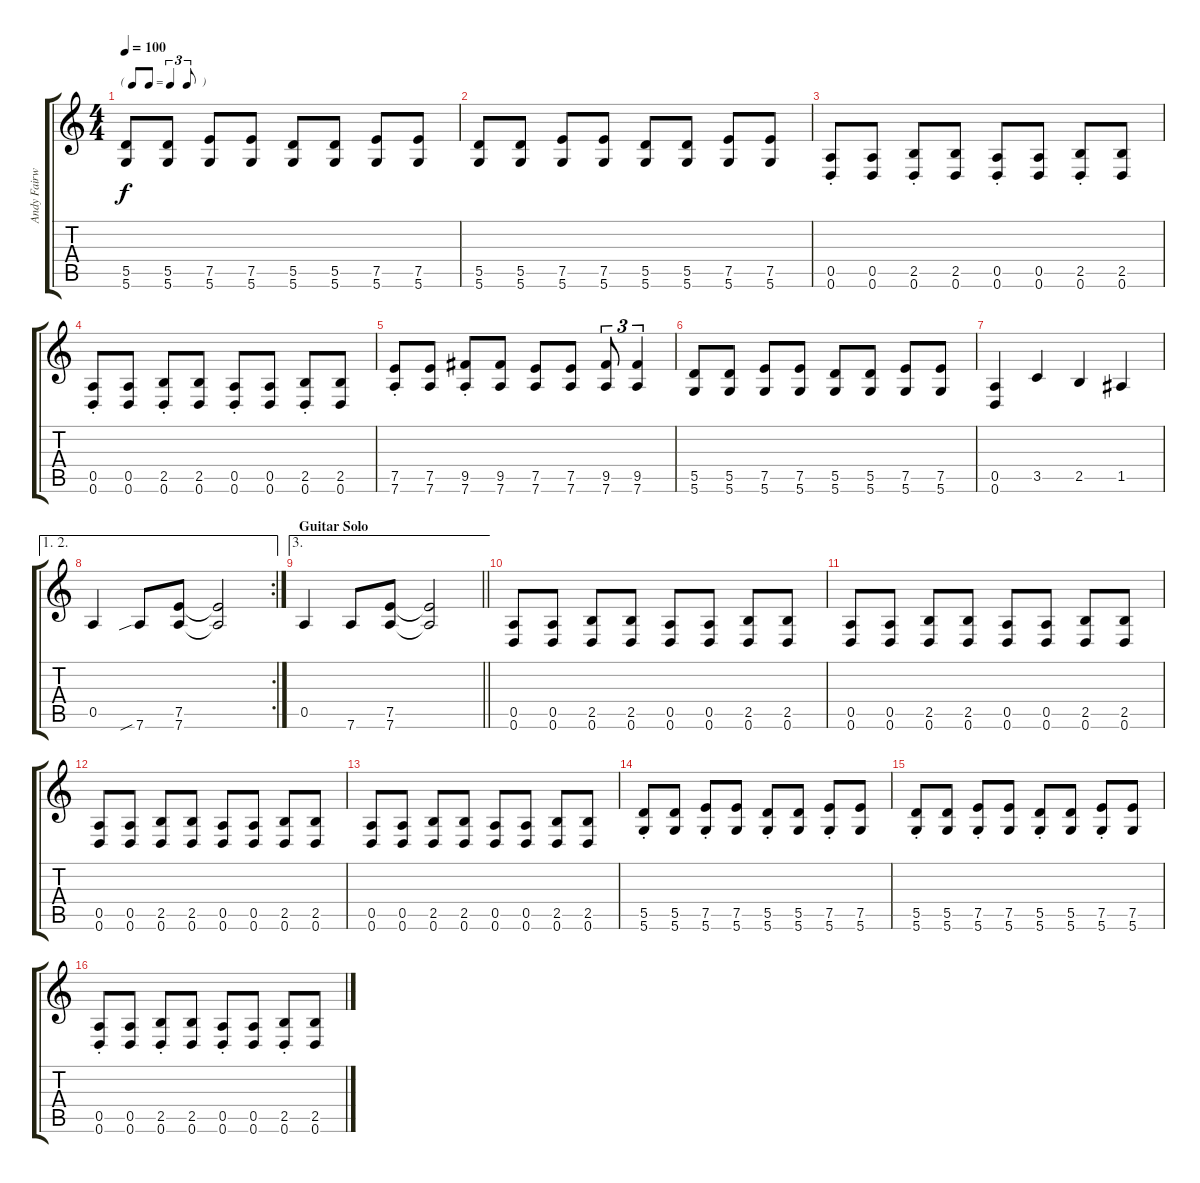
\track ("Andy Fairweather Low Guitar II" "Andy Fairw") {instrument distortionguitar}
\staff {score tabs}
\tuning (E4 B3 G3 D3 A2 D2) {hide}
\ts (4 4)
\tf triplet8th
\tempo 100
\clef g2
\ks c
(5.5 5.6).8{dy f} (5.5 5.6).8 (7.5 5.6).8 (7.5 5.6).8 (5.5 5.6).8 (5.5 5.6).8 (7.5 5.6).8 (7.5 5.6).8 |
(5.5 5.6).8 (5.5 5.6).8 (7.5 5.6).8 (7.5 5.6).8 (5.5 5.6).8 (5.5 5.6).8 (7.5 5.6).8 (7.5 5.6).8 |
(0.5{st} 0.6{st}).8 (0.5 0.6).8 (2.5{st} 0.6{st}).8 (2.5 0.6).8 (0.5{st} 0.6{st}).8 (0.5 0.6).8 (2.5{st} 0.6{st}).8 (2.5 0.6).8 |
(0.5{st} 0.6{st}).8 (0.5 0.6).8 (2.5{st} 0.6{st}).8 (2.5 0.6).8 (0.5{st} 0.6{st}).8 (0.5 0.6).8 (2.5{st} 0.6{st}).8 (2.5 0.6).8 |
(7.5{st} 7.6{st}).8 (7.5 7.6).8 (9.5{st} 7.6{st}).8 (9.5 7.6).8 (7.5 7.6).8 (7.5 7.6).8 (9.5 7.6).8{tu (3 2)} (9.5 7.6).4{tu (3 2)} |
(5.5 5.6).8 (5.5 5.6).8 (7.5 5.6).8 (7.5 5.6).8 (5.5 5.6).8 (5.5 5.6).8 (7.5 5.6).8 (7.5 5.6).8 |
(0.5 0.6).4 3.5.4 2.5.4 1.5.4 |
\ae (1 2)
\rc 2
0.5.4 7.6{sib}.8 (7.5 7.6).8 (7.5{t} 7.6{t}).2 |
\ae 3
\section ("" "Guitar Solo")
\barLineRight lightlight
0.5.4 7.6.8 (7.5 7.6).8 (7.5{t} 7.6{t}).2 |
(0.5 0.6).8 (0.5 0.6).8 (2.5 0.6).8 (2.5 0.6).8 (0.5 0.6).8 (0.5 0.6).8 (2.5 0.6).8 (2.5 0.6).8 |
(0.5 0.6).8 (0.5 0.6).8 (2.5 0.6).8 (2.5 0.6).8 (0.5 0.6).8 (0.5 0.6).8 (2.5 0.6).8 (2.5 0.6).8 |
(0.5 0.6).8 (0.5 0.6).8 (2.5 0.6).8 (2.5 0.6).8 (0.5 0.6).8 (0.5 0.6).8 (2.5 0.6).8 (2.5 0.6).8 |
(0.5 0.6).8 (0.5 0.6).8 (2.5 0.6).8 (2.5 0.6).8 (0.5 0.6).8 (0.5 0.6).8 (2.5 0.6).8 (2.5 0.6).8 |
(5.5{st} 5.6{st}).8 (5.5 5.6).8 (7.5{st} 5.6{st}).8 (7.5 5.6).8 (5.5{st} 5.6{st}).8 (5.5 5.6).8 (7.5{st} 5.6{st}).8 (7.5 5.6).8 |
(5.5{st} 5.6{st}).8 (5.5 5.6).8 (7.5{st} 5.6{st}).8 (7.5 5.6).8 (5.5{st} 5.6{st}).8 (5.5 5.6).8 (7.5{st} 5.6{st}).8 (7.5 5.6).8 |
(0.5{st} 0.6{st}).8 (0.5 0.6).8 (2.5{st} 0.6{st}).8 (2.5 0.6).8 (0.5{st} 0.6{st}).8 (0.5 0.6).8 (2.5{st} 0.6{st}).8 (2.5 0.6).8
